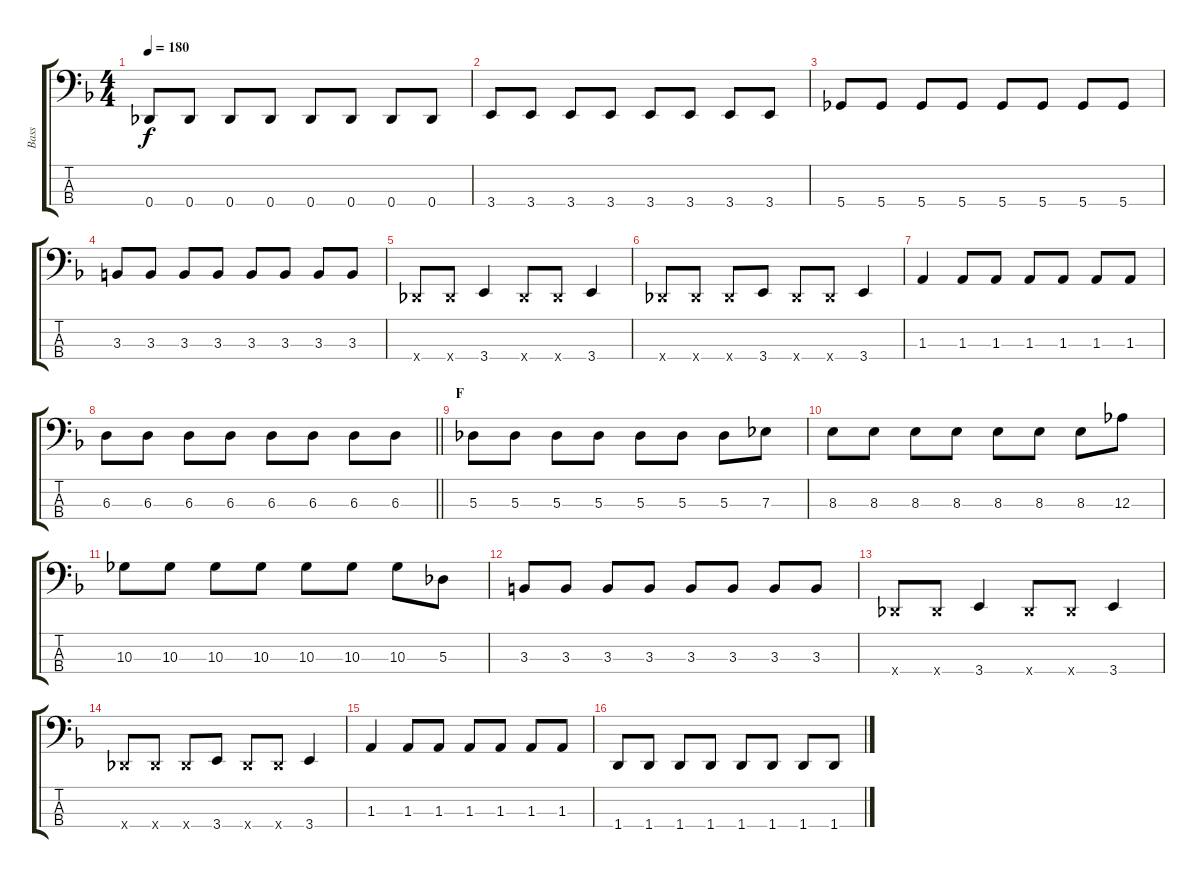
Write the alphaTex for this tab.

\track ("Bass" "Bass") {instrument electricbasspick}
\staff {score tabs}
\tuning (Gb2 Db2 Ab1 Db1) {hide}
\ts (4 4)
\tempo 180
\clef f4
\ks f
0.4.8{dy f} 0.4.8 0.4.8 0.4.8 0.4.8 0.4.8 0.4.8 0.4.8 |
3.4.8 3.4.8 3.4.8 3.4.8 3.4.8 3.4.8 3.4.8 3.4.8 |
5.4.8 5.4.8 5.4.8 5.4.8 5.4.8 5.4.8 5.4.8 5.4.8 |
3.3.8 3.3.8 3.3.8 3.3.8 3.3.8 3.3.8 3.3.8 3.3.8 |
0.4{x}.8 0.4{x}.8 3.4.4 0.4{x}.8 0.4{x}.8 3.4.4 |
0.4{x}.8 0.4{x}.8 0.4{x}.8 3.4.8 0.4{x}.8 0.4{x}.8 3.4.4 |
1.3.4 1.3.8 1.3.8 1.3.8 1.3.8 1.3.8 1.3.8 |
\barLineRight lightlight
6.3.8 6.3.8 6.3.8 6.3.8 6.3.8 6.3.8 6.3.8 6.3.8 |
\section ("" "F")
5.3.8 5.3.8 5.3.8 5.3.8 5.3.8 5.3.8 5.3.8 7.3.8 |
8.3.8 8.3.8 8.3.8 8.3.8 8.3.8 8.3.8 8.3.8 12.3.8 |
10.3.8 10.3.8 10.3.8 10.3.8 10.3.8 10.3.8 10.3.8 5.3.8 |
3.3.8 3.3.8 3.3.8 3.3.8 3.3.8 3.3.8 3.3.8 3.3.8 |
0.4{x}.8 0.4{x}.8 3.4.4 0.4{x}.8 0.4{x}.8 3.4.4 |
0.4{x}.8 0.4{x}.8 0.4{x}.8 3.4.8 0.4{x}.8 0.4{x}.8 3.4.4 |
1.3.4 1.3.8 1.3.8 1.3.8 1.3.8 1.3.8 1.3.8 |
1.4.8 1.4.8 1.4.8 1.4.8 1.4.8 1.4.8 1.4.8 1.4.8
